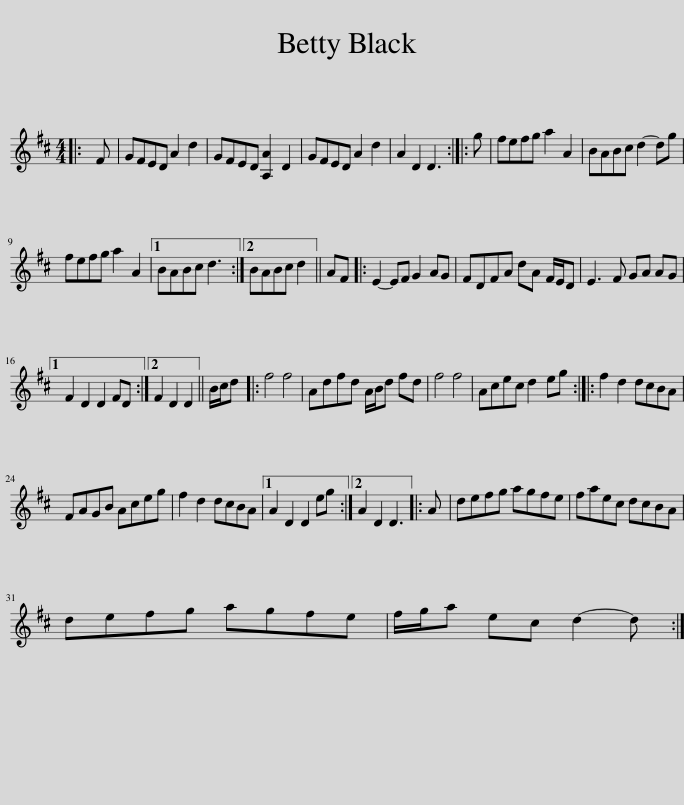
X:1
L:1/8
M:4/4
I:linebreak $
K:D
V:1 treble
V:1
|: F | GFED A2 d2 | GFED [A,A]2 D2 | GFED A2 d2 | A2 D2 D3 :: %5
 g | fefg a2 A2 | BABc d2- dg |$ fefg a2 A2 |1 BABc d3 :|2 %10
 BABc d2 || AF |: E2- EF G2 AG | FDFA dA F/E/D | E3 F GA AG |1$ %15
 F2 D2 D2 FD :|2 F2 D2 D2 || B/c/d |: f4 f4 | Adfd A/B/d fd | %20
 f4 f4 | Acec d2 eg :: f2 d2 dcBA |$ FAGB Aceg | f2 d2 dcBA |1 %25
 A2 D2 D2 eg :|2 A2 D2 D3 |: A | defg agfe | faec dcBA |$ %30
 defg agfe | f/g/a ec d2- d :| %32
